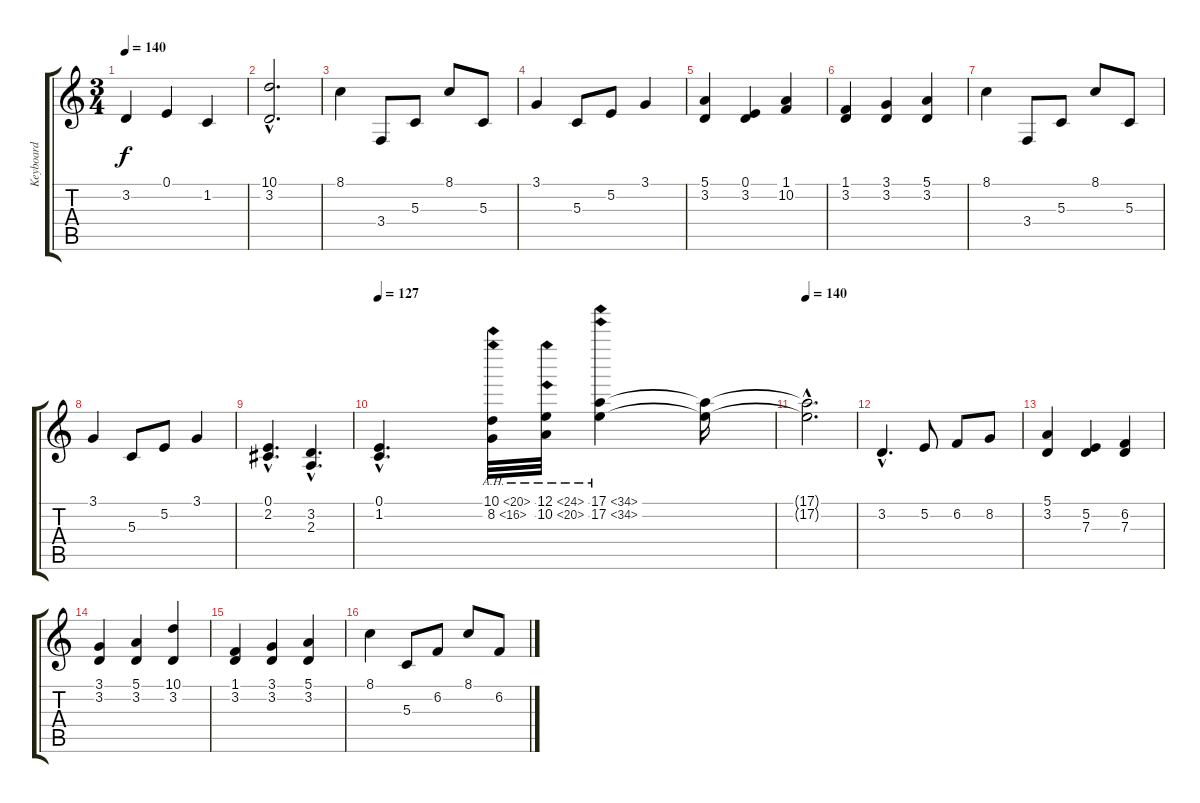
\track ("Keyboard" "Keyboard") {instrument electricgrandpiano}
\staff {score tabs}
\tuning (E4 B3 G3 D3 A2 E2) {hide}
\ts (3 4)
\tempo 140
\clef g2
\ks c
3.2.4{dy f} 0.1.4 1.2.4 |
(10.1{hac} 3.2{hac}).2{d} |
8.1.4 3.4.8 5.3.8 8.1.8 5.3.8 |
3.1.4 5.3.8 5.2.8 3.1.4 |
(5.1 3.2).4 (0.1 3.2).4 (1.1 10.2).4 |
(1.1 3.2).4 (3.1 3.2).4 (5.1 3.2).4 |
8.1.4 3.4.8 5.3.8 8.1.8 5.3.8 |
3.1.4 5.3.8 5.2.8 3.1.4 |
(0.1{hac} 2.2{hac}).4{d} (3.2{hac} 2.3{hac}).4{d} |
\tempo 127
(0.1{hac} 1.2{hac}).4{d volume 12} (10.1{ah 10} 8.2{ah 8}).32 (12.1{ah 12} 10.2{ah 10}).32 (17.1{ah 17} 17.2{ah 17}).4 (17.1{t} 17.2{t}).16 |
\tempo 140
(17.1{hac t} 17.2{hac t}).2{d} |
3.2{hac}.4{d} 5.2.8 6.2.8 8.2.8 |
(5.1 3.2).4 (5.2 7.3).4 (6.2 7.3).4 |
(3.1 3.2).4 (5.1 3.2).4 (10.1 3.2).4 |
(1.1 3.2).4 (3.1 3.2).4 (5.1 3.2).4 |
8.1.4 5.3.8 6.2.8 8.1.8 6.2.8
